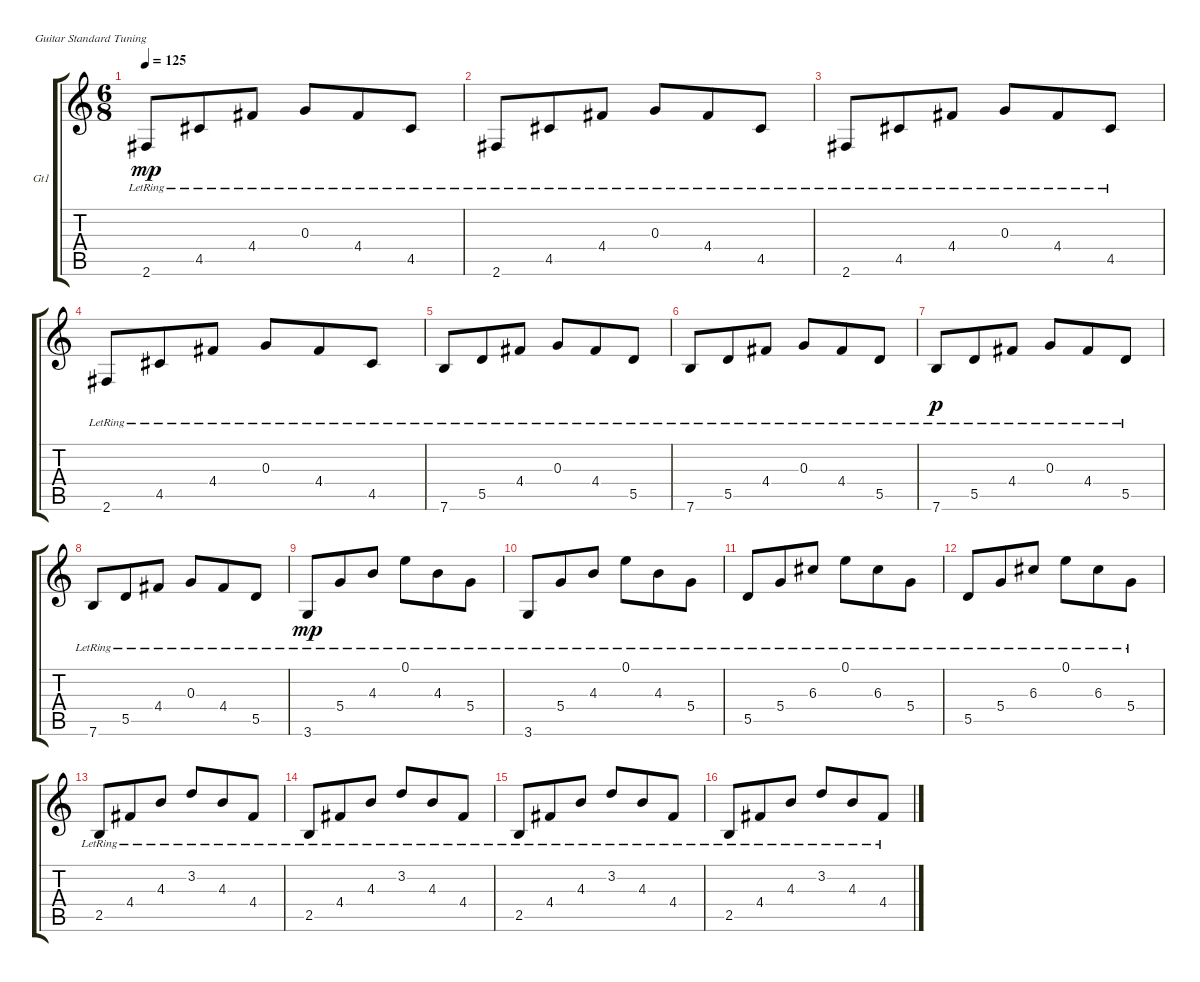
\defaultSystemsLayout 4
\bracketExtendMode groupsimilarinstruments
\firstSystemTrackNameOrientation horizontal
\otherSystemsTrackNameOrientation horizontal
\track ("Begleitung" "Gt1") {instrument acousticguitarnylon}
\staff {score tabs}
\tuning (E4 B3 G3 D3 A2 E2)
\ts (6 8)
\tempo 125
\clef g2
\ks c
2.6{lr}.8{dy mp} 4.5{lr}.8 4.4{lr}.8 0.3{lr}.8 4.4{lr}.8 4.5{lr}.8 |
2.6{lr}.8 4.5{lr}.8 4.4{lr}.8 0.3{lr}.8 4.4{lr}.8 4.5{lr}.8 |
2.6{lr}.8 4.5{lr}.8 4.4{lr}.8 0.3{lr}.8 4.4{lr}.8 4.5{lr}.8 |
2.6{lr}.8 4.5{lr}.8 4.4{lr}.8 0.3{lr}.8 4.4{lr}.8 4.5{lr}.8 |
7.6{lr}.8 5.5{lr}.8 4.4{lr}.8 0.3{lr}.8 4.4{lr}.8 5.5{lr}.8 |
7.6{lr}.8 5.5{lr}.8 4.4{lr}.8 0.3{lr}.8 4.4{lr}.8 5.5{lr}.8 |
7.6{lr}.8{dy p} 5.5{lr}.8 4.4{lr}.8 0.3{lr}.8 4.4{lr}.8 5.5{lr}.8 |
7.6{lr}.8 5.5{lr}.8 4.4{lr}.8 0.3{lr}.8 4.4{lr}.8 5.5{lr}.8 |
3.6{lr}.8{dy mp} 5.4{lr}.8 4.3{lr}.8 0.1{lr}.8 4.3{lr}.8 5.4{lr}.8 |
3.6{lr}.8 5.4{lr}.8 4.3{lr}.8 0.1{lr}.8 4.3{lr}.8 5.4{lr}.8 |
5.5{lr}.8 5.4{lr}.8 6.3{lr}.8 0.1{lr}.8 6.3{lr}.8 5.4{lr}.8 |
5.5{lr}.8 5.4{lr}.8 6.3{lr}.8 0.1{lr}.8 6.3{lr}.8 5.4{lr}.8 |
2.5{lr}.8 4.4{lr}.8 4.3{lr}.8 3.2{lr}.8 4.3{lr}.8 4.4{lr}.8 |
2.5{lr}.8 4.4{lr}.8 4.3{lr}.8 3.2{lr}.8 4.3{lr}.8 4.4{lr}.8 |
2.5{lr}.8 4.4{lr}.8 4.3{lr}.8 3.2{lr}.8 4.3{lr}.8 4.4{lr}.8 |
2.5{lr}.8 4.4{lr}.8 4.3{lr}.8 3.2{lr}.8 4.3{lr}.8 4.4{lr}.8
